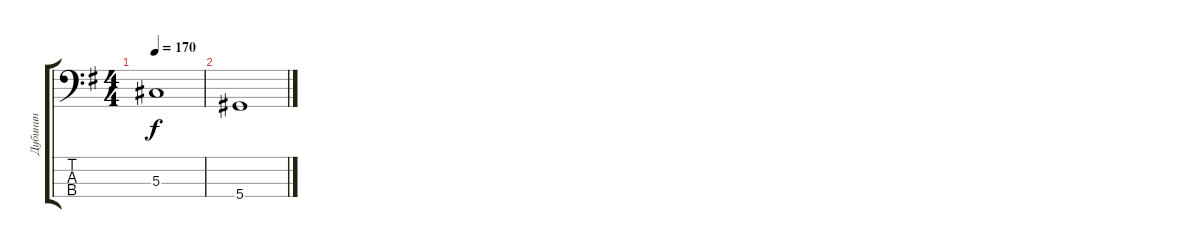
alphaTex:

\track ("Дубинин" "Дубинин") {instrument electricbassfinger}
\staff {score tabs}
\tuning (Gb2 Db2 Ab1 Eb1) {hide}
\ts (4 4)
\tempo 170
\clef f4
\ks g
5.3{t}.1{dy f} |
5.4{t}.1
